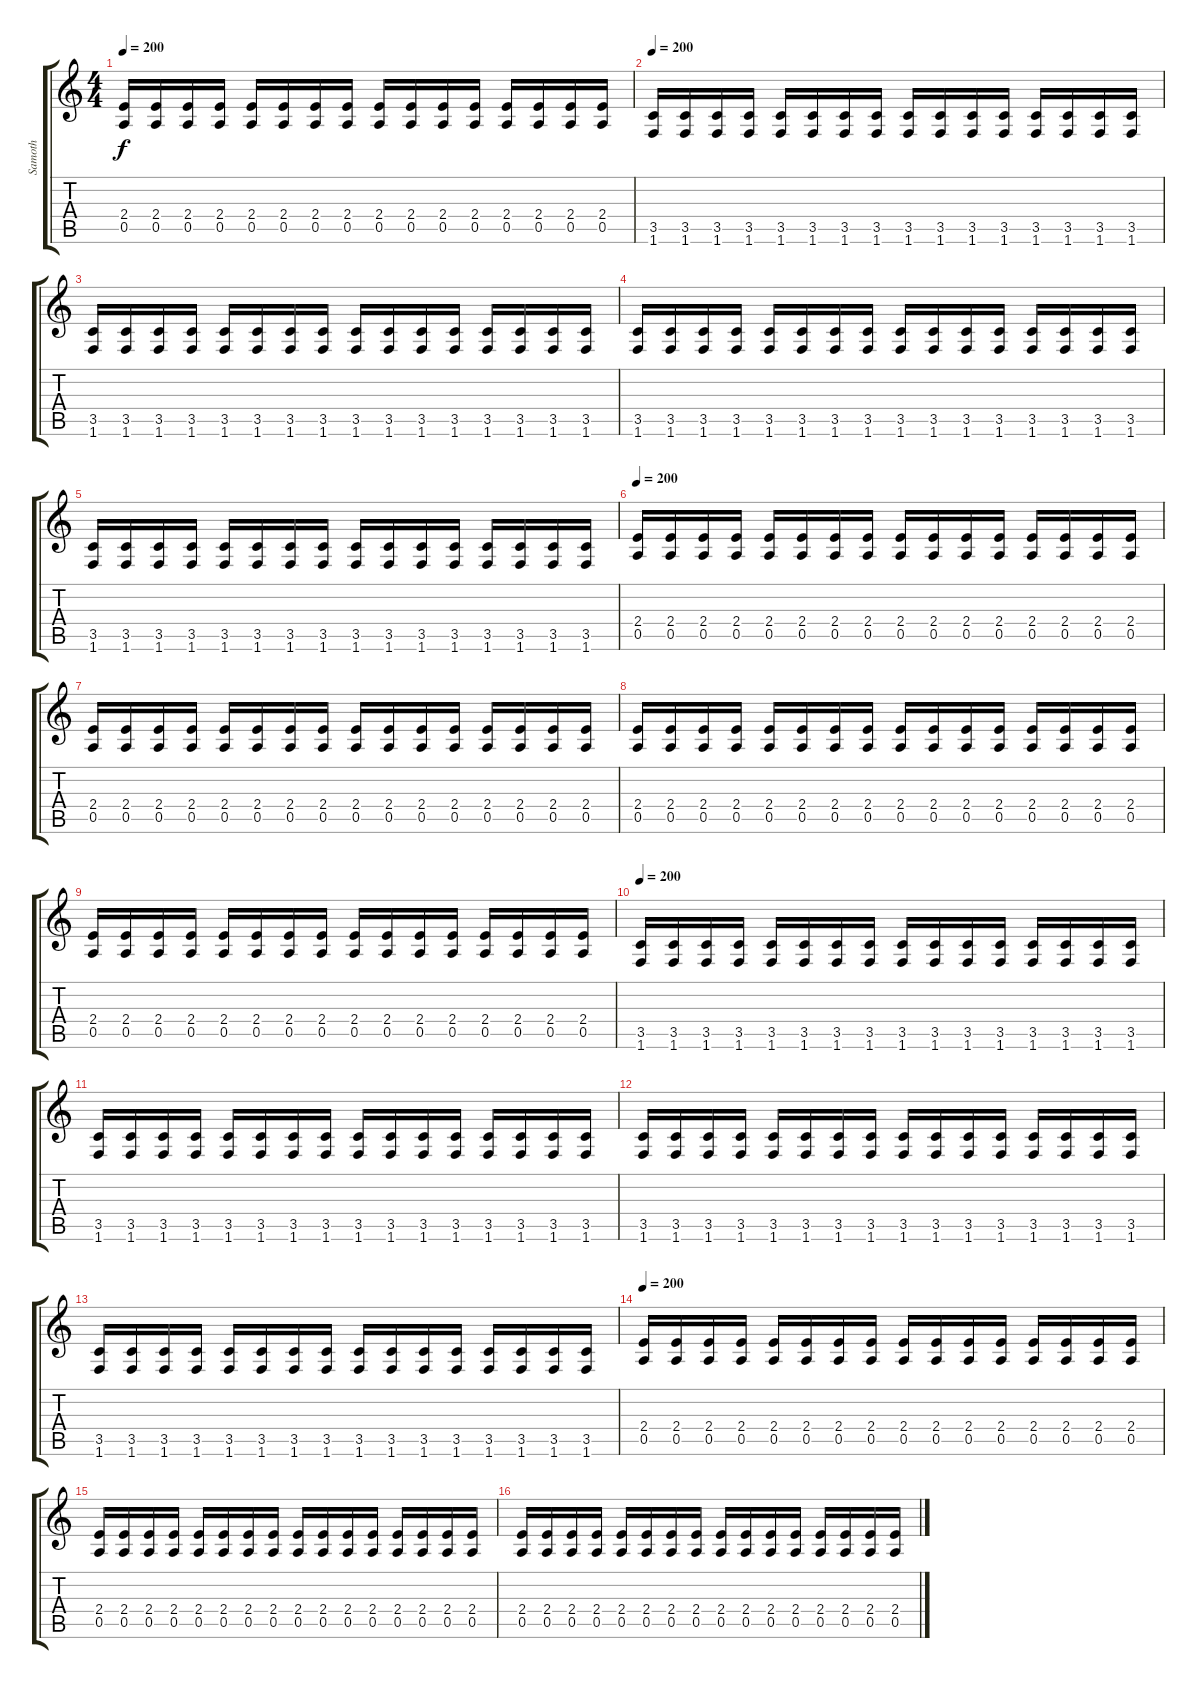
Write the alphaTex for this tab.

\track ("Samoth" "Samoth") {instrument overdrivenguitar}
\staff {score tabs}
\tuning (E4 B3 G3 D3 A2 E2) {hide}
\ts (4 4)
\tempo 200
\clef g2
\ks c
(2.4 0.5).16{dy f} (2.4 0.5).16 (2.4 0.5).16 (2.4 0.5).16 (2.4 0.5).16 (2.4 0.5).16 (2.4 0.5).16 (2.4 0.5).16 (2.4 0.5).16 (2.4 0.5).16 (2.4 0.5).16 (2.4 0.5).16 (2.4 0.5).16 (2.4 0.5).16 (2.4 0.5).16 (2.4 0.5).16 |
\tempo 200
(3.5 1.6).16 (3.5 1.6).16 (3.5 1.6).16 (3.5 1.6).16 (3.5 1.6).16 (3.5 1.6).16 (3.5 1.6).16 (3.5 1.6).16 (3.5 1.6).16 (3.5 1.6).16 (3.5 1.6).16 (3.5 1.6).16 (3.5 1.6).16 (3.5 1.6).16 (3.5 1.6).16 (3.5 1.6).16 |
(3.5 1.6).16 (3.5 1.6).16 (3.5 1.6).16 (3.5 1.6).16 (3.5 1.6).16 (3.5 1.6).16 (3.5 1.6).16 (3.5 1.6).16 (3.5 1.6).16 (3.5 1.6).16 (3.5 1.6).16 (3.5 1.6).16 (3.5 1.6).16 (3.5 1.6).16 (3.5 1.6).16 (3.5 1.6).16 |
(3.5 1.6).16 (3.5 1.6).16 (3.5 1.6).16 (3.5 1.6).16 (3.5 1.6).16 (3.5 1.6).16 (3.5 1.6).16 (3.5 1.6).16 (3.5 1.6).16 (3.5 1.6).16 (3.5 1.6).16 (3.5 1.6).16 (3.5 1.6).16 (3.5 1.6).16 (3.5 1.6).16 (3.5 1.6).16 |
(3.5 1.6).16 (3.5 1.6).16 (3.5 1.6).16 (3.5 1.6).16 (3.5 1.6).16 (3.5 1.6).16 (3.5 1.6).16 (3.5 1.6).16 (3.5 1.6).16 (3.5 1.6).16 (3.5 1.6).16 (3.5 1.6).16 (3.5 1.6).16 (3.5 1.6).16 (3.5 1.6).16 (3.5 1.6).16 |
\tempo 200
(2.4 0.5).16 (2.4 0.5).16 (2.4 0.5).16 (2.4 0.5).16 (2.4 0.5).16 (2.4 0.5).16 (2.4 0.5).16 (2.4 0.5).16 (2.4 0.5).16 (2.4 0.5).16 (2.4 0.5).16 (2.4 0.5).16 (2.4 0.5).16 (2.4 0.5).16 (2.4 0.5).16 (2.4 0.5).16 |
(2.4 0.5).16 (2.4 0.5).16 (2.4 0.5).16 (2.4 0.5).16 (2.4 0.5).16 (2.4 0.5).16 (2.4 0.5).16 (2.4 0.5).16 (2.4 0.5).16 (2.4 0.5).16 (2.4 0.5).16 (2.4 0.5).16 (2.4 0.5).16 (2.4 0.5).16 (2.4 0.5).16 (2.4 0.5).16 |
(2.4 0.5).16 (2.4 0.5).16 (2.4 0.5).16 (2.4 0.5).16 (2.4 0.5).16 (2.4 0.5).16 (2.4 0.5).16 (2.4 0.5).16 (2.4 0.5).16 (2.4 0.5).16 (2.4 0.5).16 (2.4 0.5).16 (2.4 0.5).16 (2.4 0.5).16 (2.4 0.5).16 (2.4 0.5).16 |
(2.4 0.5).16 (2.4 0.5).16 (2.4 0.5).16 (2.4 0.5).16 (2.4 0.5).16 (2.4 0.5).16 (2.4 0.5).16 (2.4 0.5).16 (2.4 0.5).16 (2.4 0.5).16 (2.4 0.5).16 (2.4 0.5).16 (2.4 0.5).16 (2.4 0.5).16 (2.4 0.5).16 (2.4 0.5).16 |
\tempo 200
(3.5 1.6).16 (3.5 1.6).16 (3.5 1.6).16 (3.5 1.6).16 (3.5 1.6).16 (3.5 1.6).16 (3.5 1.6).16 (3.5 1.6).16 (3.5 1.6).16 (3.5 1.6).16 (3.5 1.6).16 (3.5 1.6).16 (3.5 1.6).16 (3.5 1.6).16 (3.5 1.6).16 (3.5 1.6).16 |
(3.5 1.6).16 (3.5 1.6).16 (3.5 1.6).16 (3.5 1.6).16 (3.5 1.6).16 (3.5 1.6).16 (3.5 1.6).16 (3.5 1.6).16 (3.5 1.6).16 (3.5 1.6).16 (3.5 1.6).16 (3.5 1.6).16 (3.5 1.6).16 (3.5 1.6).16 (3.5 1.6).16 (3.5 1.6).16 |
(3.5 1.6).16 (3.5 1.6).16 (3.5 1.6).16 (3.5 1.6).16 (3.5 1.6).16 (3.5 1.6).16 (3.5 1.6).16 (3.5 1.6).16 (3.5 1.6).16 (3.5 1.6).16 (3.5 1.6).16 (3.5 1.6).16 (3.5 1.6).16 (3.5 1.6).16 (3.5 1.6).16 (3.5 1.6).16 |
(3.5 1.6).16 (3.5 1.6).16 (3.5 1.6).16 (3.5 1.6).16 (3.5 1.6).16 (3.5 1.6).16 (3.5 1.6).16 (3.5 1.6).16 (3.5 1.6).16 (3.5 1.6).16 (3.5 1.6).16 (3.5 1.6).16 (3.5 1.6).16 (3.5 1.6).16 (3.5 1.6).16 (3.5 1.6).16 |
\tempo 200
(2.4 0.5).16 (2.4 0.5).16 (2.4 0.5).16 (2.4 0.5).16 (2.4 0.5).16 (2.4 0.5).16 (2.4 0.5).16 (2.4 0.5).16 (2.4 0.5).16 (2.4 0.5).16 (2.4 0.5).16 (2.4 0.5).16 (2.4 0.5).16 (2.4 0.5).16 (2.4 0.5).16 (2.4 0.5).16 |
(2.4 0.5).16 (2.4 0.5).16 (2.4 0.5).16 (2.4 0.5).16 (2.4 0.5).16 (2.4 0.5).16 (2.4 0.5).16 (2.4 0.5).16 (2.4 0.5).16 (2.4 0.5).16 (2.4 0.5).16 (2.4 0.5).16 (2.4 0.5).16 (2.4 0.5).16 (2.4 0.5).16 (2.4 0.5).16 |
(2.4 0.5).16 (2.4 0.5).16 (2.4 0.5).16 (2.4 0.5).16 (2.4 0.5).16 (2.4 0.5).16 (2.4 0.5).16 (2.4 0.5).16 (2.4 0.5).16 (2.4 0.5).16 (2.4 0.5).16 (2.4 0.5).16 (2.4 0.5).16 (2.4 0.5).16 (2.4 0.5).16 (2.4 0.5).16
